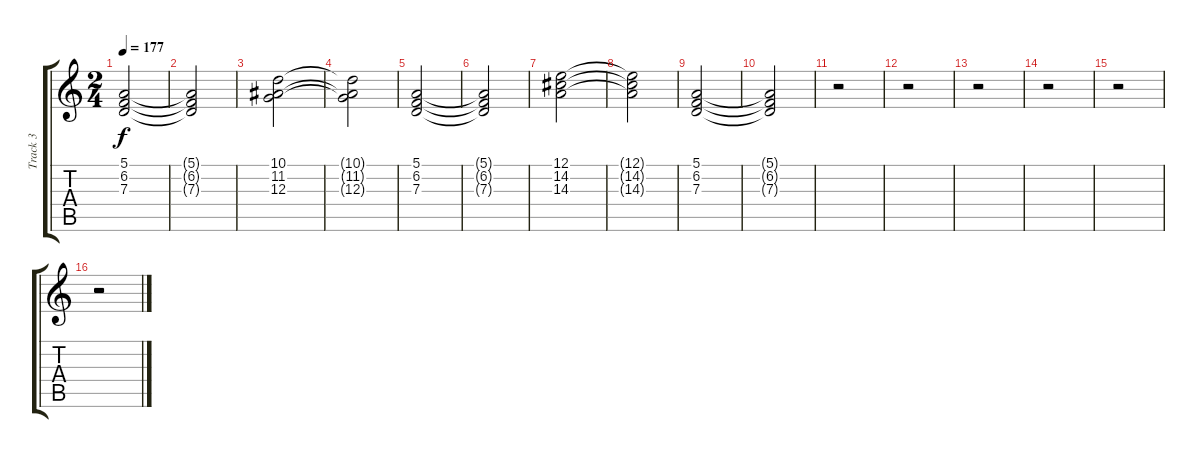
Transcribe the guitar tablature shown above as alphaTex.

\track ("Track 3" "Track 3") {instrument stringensemble1}
\staff {score tabs}
\tuning (E4 B3 G3 D3 A2 E2) {hide}
\ts (2 4)
\tempo 177
\clef g2
\ks c
(5.1 6.2 7.3).2{dy f} |
(5.1{t} 6.2{t} 7.3{t}).2 |
(10.1 11.2 12.3).2 |
(10.1{t} 11.2{t} 12.3{t}).2 |
(5.1 6.2 7.3).2 |
(5.1{t} 6.2{t} 7.3{t}).2 |
(12.1 14.2 14.3).2 |
(12.1{t} 14.2{t} 14.3{t}).2 |
(5.1 6.2 7.3).2 |
(5.1{t} 6.2{t} 7.3{t}).2 |
r.2 |
r.2 |
r.2 |
r.2 |
r.2 |
r.2
